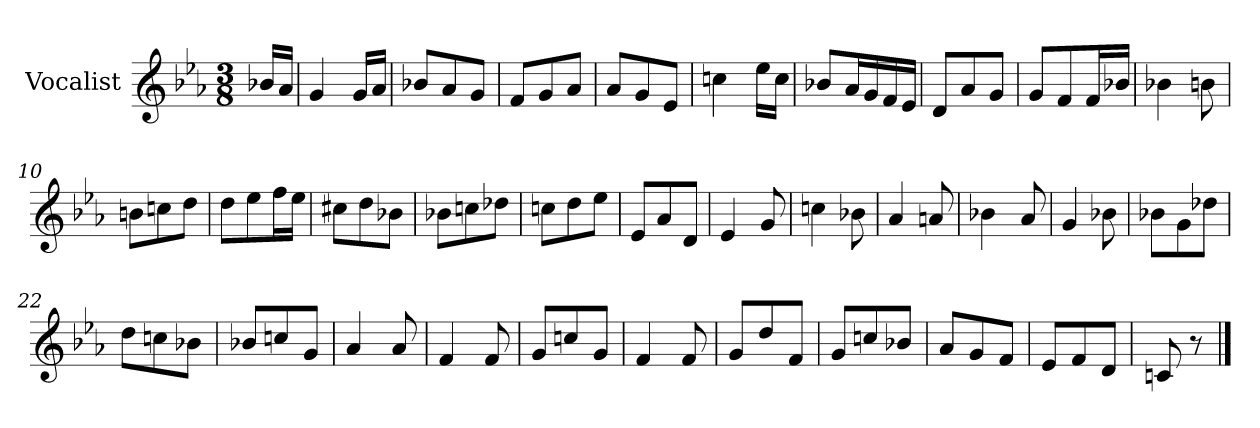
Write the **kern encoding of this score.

**kern
*part1
*staff1
*I"Vocalist
*k[b-e-a-]
*c:
*M3/8
=
16b-XLL
16a-JJ
=1
4g
16gLL
16a-JJ
=2
8b-XL
8a-
8gJ
=3
8fL
8g
8a-J
=4
8a-L
8g
8e-J
=5
4ccn
16ee-LL
16ccJJ
=6
8b-XL
16a-L
16g
16f
16e-JJ
=7
8dL
8a-
8gJ
=8
8gL
8f
16fL
16b-XJJ
=9
4b-X
8bn
=10
8bL
8ccn
8ddJ
=11
8ddL
8ee-
16ffL
16ee-JJ
=12
8cc#XL
8dd
8b-XJ
=13
8b-XL
8ccn
8dd-XJ
=14
8ccnL
8dd
8ee-J
=15
8e-L
8a-
8dJ
=16
4e-
8g
=17
4ccn
8b-X
=18
4a-
8an
=19
4b-X
8a-
=20
4g
8b-X
=21
8b-XL
8g
8dd-XJ
=22
8ddL
8ccn
8b-XJ
=23
8b-XL
8ccn
8gJ
=24
4a-
8a-
=25
4f
8f
=26
8gL
8ccn
8gJ
=27
4f
8f
=28
8gL
8dd
8fJ
=29
8gL
8ccn
8b-XJ
=30
8a-L
8g
8fJ
=31
8e-L
8f
8dJ
=32
8cn
8r
==
*-
